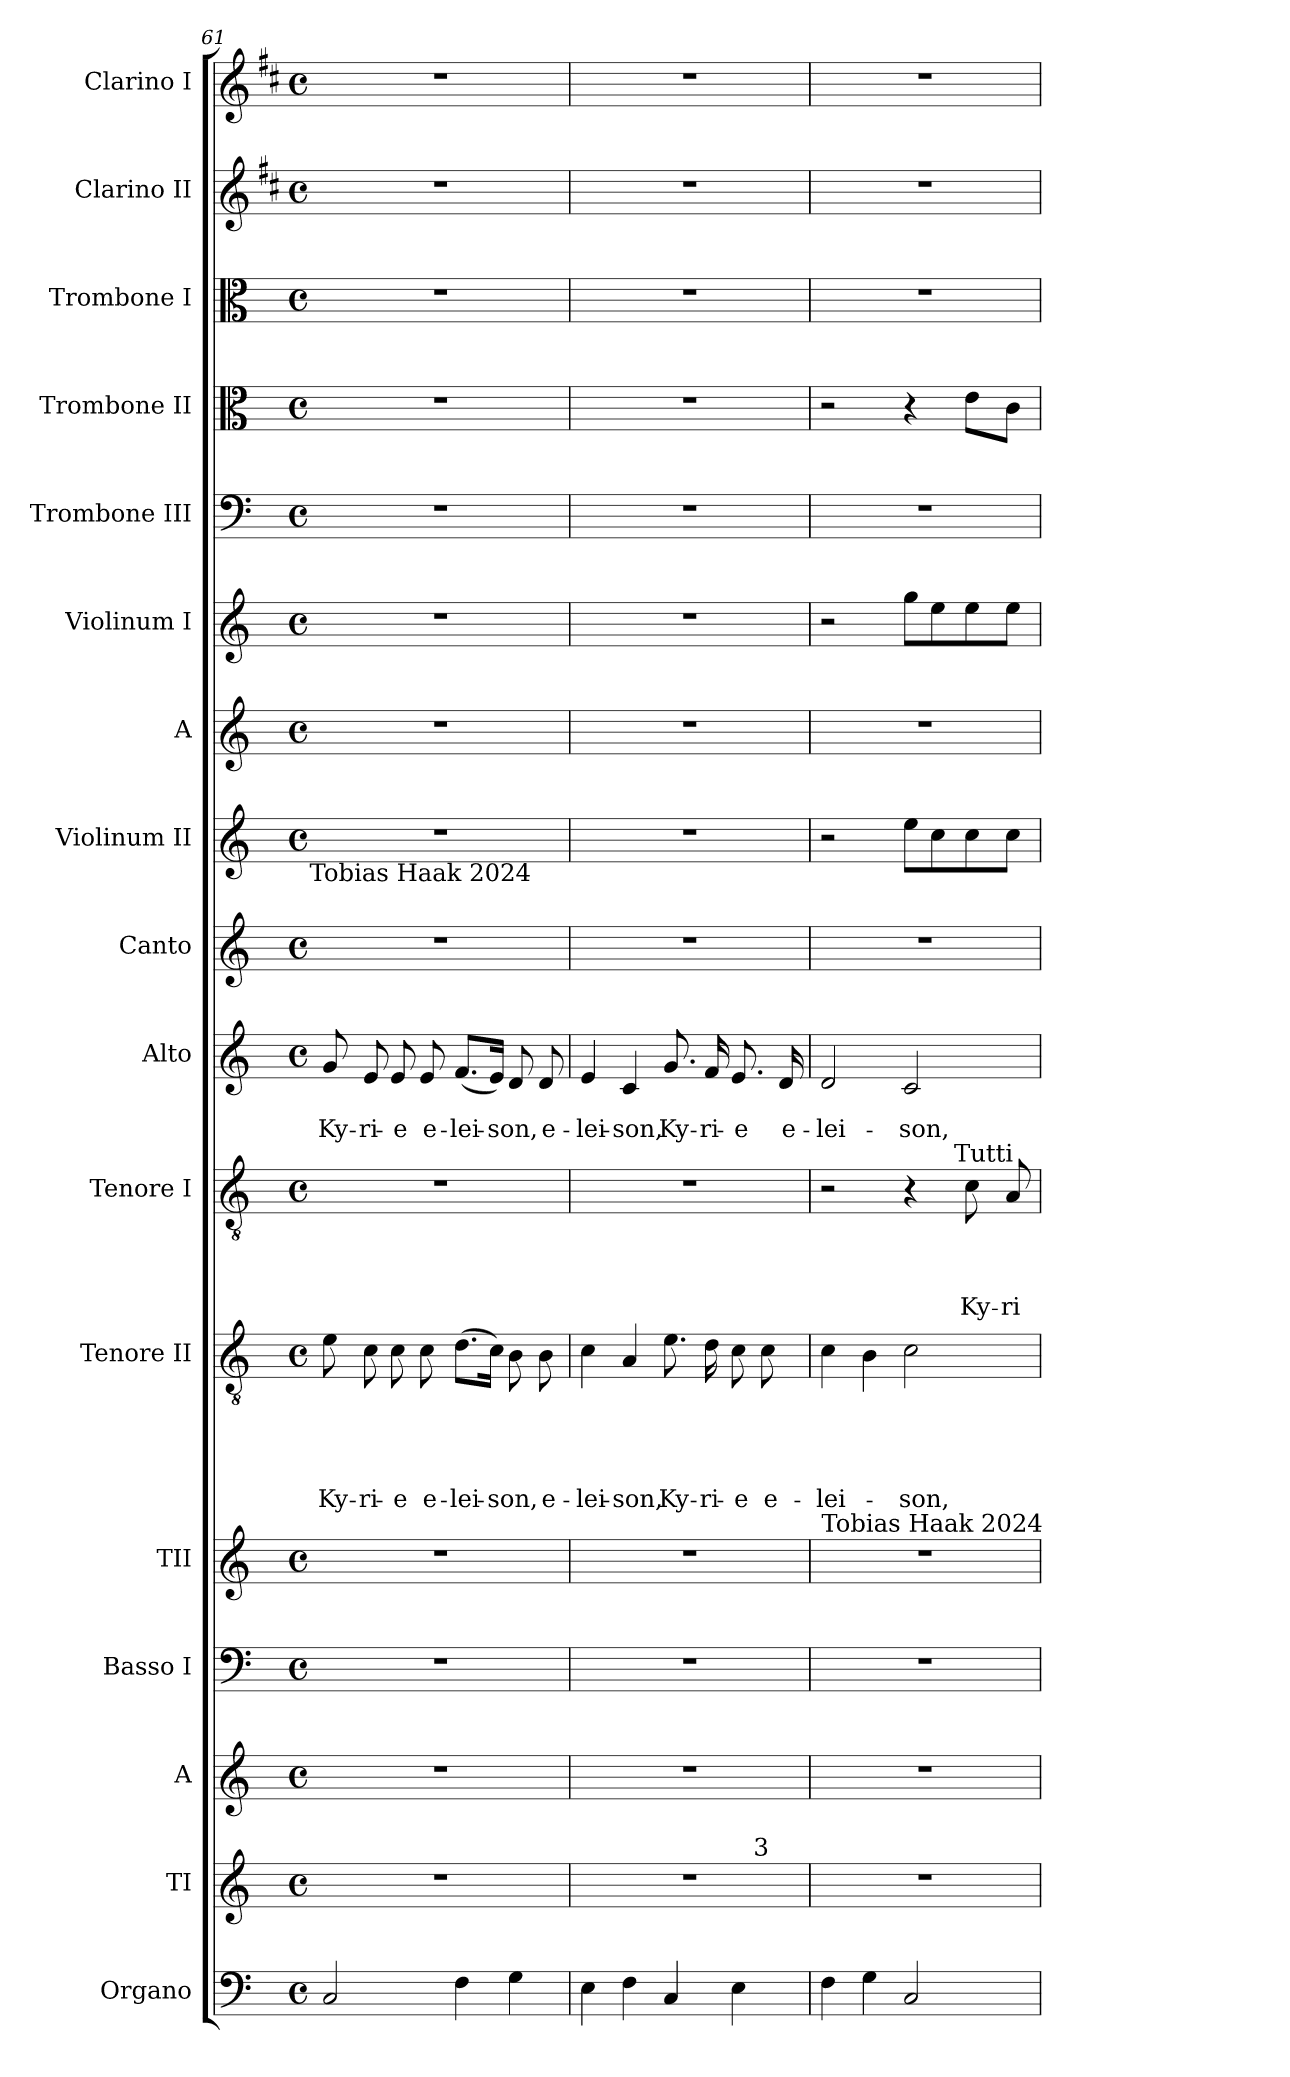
**kern	**kern	**kern	**kern	**kern	**kern	**text	**text	**text	**text	**text	**kern	**text	**text	**text	**text	**kern	**text	**text	**kern	**kern	**kern	**kern	**kern	**kern	**kern	**kern	**kern
*part17	*part16	*part15	*part14	*part13	*part12	*part12	*part12	*part12	*part12	*part12	*part11	*part11	*part11	*part11	*part11	*part10	*part10	*part10	*part9	*part8	*part7	*part6	*part5	*part4	*part3	*part2	*part1
*staff17	*staff16	*staff15	*staff14	*staff13	*staff12	*staff12	*staff12	*staff12	*staff12	*staff12	*staff11	*staff11	*staff11	*staff11	*staff11	*staff10	*staff10	*staff10	*staff9	*staff8	*staff7	*staff6	*staff5	*staff4	*staff3	*staff2	*staff1
*I"Organo	*I"TI	*I"A	*I"Basso I	*I"TII	*I"Tenore II	*	*	*	*	*	*I"Tenore I	*	*	*	*	*I"Alto	*	*	*I"Canto	*I"Violinum II	*I"A	*I"Violinum I	*I"Trombone III	*I"Trombone II	*I"Trombone I	*I"Clarino II	*I"Clarino I
*I'O	*I'TI	*I'A	*I'B I	*I'TII	*I'TII	*	*	*	*	*	*I'TI	*	*	*	*	*I'A	*	*	*I'C	*I'V II	*I'A	*I'V I	*I'Trb III	*I'Trb II	*I'Trb I	*I'Cla II	*I'Cla I
*clefF4	*clefG2	*clefG2	*clefF4	*clefG2	*clefGv2	*	*	*	*	*	*clefGv2	*	*	*	*	*clefG2	*	*	*clefG2	*clefG2	*clefG2	*clefG2	*clefF4	*clefC3	*clefC3	*clefG2	*clefG2
*	*	*	*	*	*	*	*	*	*	*	*	*	*	*	*	*	*	*	*	*	*	*	*	*	*	*ITrd1c2	*ITrd1c2
*k[]	*k[]	*k[]	*k[]	*k[]	*k[]	*	*	*	*	*	*k[]	*	*	*	*	*k[]	*	*	*k[]	*k[]	*k[]	*k[]	*k[]	*k[]	*k[]	*k[]	*k[]
*C:	*C:	*C:	*C:	*C:	*C:	*	*	*	*	*	*C:	*	*	*	*	*C:	*	*	*C:	*C:	*C:	*C:	*C:	*C:	*C:	*C:	*C:
*M4/4	*M4/4	*M4/4	*M4/4	*M4/4	*M4/4	*	*	*	*	*	*M4/4	*	*	*	*	*M4/4	*	*	*M4/4	*M4/4	*M4/4	*M4/4	*M4/4	*M4/4	*M4/4	*M4/4	*M4/4
*met(c)	*met(c)	*met(c)	*met(c)	*met(c)	*met(c)	*	*	*	*	*	*met(c)	*	*	*	*	*met(c)	*	*	*met(c)	*met(c)	*met(c)	*met(c)	*met(c)	*met(c)	*met(c)	*met(c)	*met(c)
=61	=61	=61	=61	=61	=61	=61	=61	=61	=61	=61	=61	=61	=61	=61	=61	=61	=61	=61	=61	=61	=61	=61	=61	=61	=61	=61	=61
!	!	!	!	!	!	!	!	!	!	!LO:LY:b	!	!	!	!	!	!	!	!LO:LY:b	!	!	!	!	!	!	!	!	!
*	*	*	*	*	*	*	*	*	*	*	*	*	*	*	*	*	*	*	*	*^	*	*	*	*	*	*	*
2C/	1r	1r	1r	1r	8e\	.	.	.	.	Ky-	1r	.	.	.	.	8g/	.	Ky-	1r	1r	4.ryy	1r	1r	1r	1r	1r	1r	1r
!	!	!	!	!	!	!	!	!	!	!LO:LY:b	!	!	!	!	!	!	!	!LO:LY:b	!	!	!	!	!	!	!	!	!	!
.	.	.	.	.	8c\	.	.	.	.	-ri-	.	.	.	.	.	8e/	.	-ri-	.	.	.	.	.	.	.	.	.	.
!	!	!	!	!	!	!	!	!	!	!LO:LY:b	!	!	!	!	!	!	!	!LO:LY:b	!	!	!	!	!	!	!	!	!	!
.	.	.	.	.	8c\	.	.	.	.	-e	.	.	.	.	.	8e/	.	-e	.	.	.	.	.	.	.	.	.	.
!	!	!	!	!	!	!	!	!	!	!	!	!	!	!	!	!	!	!	!	!	!LO:TX:b:cj:t=Tobias Haak 2024	!	!	!	!	!	!	!
!	!	!	!	!	!	!	!	!	!	!LO:LY:b	!	!	!	!	!	!	!	!LO:LY:b	!	!	!	!	!	!	!	!	!	!
.	.	.	.	.	8c\	.	.	.	.	e-	.	.	.	.	.	8e/	.	e-	.	.	2ryy	.	.	.	.	.	.	.
!	!	!	!	!	!	!	!	!	!	!LO:LY:b	!	!	!	!	!	!	!	!LO:LY:b	!	!	!	!	!	!	!	!	!	!
4F>\	.	.	.	.	(>8.d\L	.	.	.	.	-lei-	.	.	.	.	.	(<8.f/L	.	-lei-	.	.	.	.	.	.	.	.	.	.
.	.	.	.	.	16c\Jk)	.	.	.	.	.	.	.	.	.	.	16e/Jk)	.	.	.	.	.	.	.	.	.	.	.	.
!	!	!	!	!	!	!	!	!	!	!LO:LY:b	!	!	!	!	!	!	!	!LO:LY:b	!	!	!	!	!	!	!	!	!	!
4G\	.	.	.	.	8B\	.	.	.	.	-son,	.	.	.	.	.	8d/	.	-son,	.	.	.	.	.	.	.	.	.	.
!	!	!	!	!	!	!	!	!	!	!LO:LY:b	!	!	!	!	!	!	!	!LO:LY:b	!	!	!	!	!	!	!	!	!	!
.	.	.	.	.	8B\	.	.	.	.	e-	.	.	.	.	.	8d/	.	e-	.	.	8ryy	.	.	.	.	.	.	.
=62	=62	=62	=62	=62	=62	=62	=62	=62	=62	=62	=62	=62	=62	=62	=62	=62	=62	=62	=62	=62	=62	=62	=62	=62	=62	=62	=62	=62
!	!	!	!	!	!	!	!	!	!	!LO:LY:b	!	!	!	!	!	!	!	!LO:LY:b	!	!	!	!	!	!	!	!	!	!
*	*^	*	*	*	*	*	*	*	*	*	*	*	*	*	*	*	*	*	*	*v	*v	*	*	*	*	*	*	*
4E\	1r	2..ryy	1r	1r	1r	4c\	.	.	.	.	-lei-	1r	.	.	.	.	4e/	.	-lei-	1r	1r	1r	1r	1r	1r	1r	1r	1r
!	!	!	!	!	!	!	!	!	!	!	!LO:LY:b	!	!	!	!	!	!	!	!LO:LY:b	!	!	!	!	!	!	!	!	!
4F\	.	.	.	.	.	4A/	.	.	.	.	-son,	.	.	.	.	.	4c/	.	-son,	.	.	.	.	.	.	.	.	.
!	!	!	!	!	!	!	!	!	!	!	!LO:LY:b	!	!	!	!	!	!	!	!LO:LY:b	!	!	!	!	!	!	!	!	!
4C/	.	.	.	.	.	8.e\	.	.	.	.	Ky-	.	.	.	.	.	8.g/	.	Ky-	.	.	.	.	.	.	.	.	.
!	!	!	!	!	!	!	!	!	!	!	!LO:LY:b	!	!	!	!	!	!	!	!LO:LY:b	!	!	!	!	!	!	!	!	!
.	.	.	.	.	.	16d\	.	.	.	.	-ri-	.	.	.	.	.	16f/	.	-ri-	.	.	.	.	.	.	.	.	.
!	!	!	!	!	!	!	!	!	!	!	!LO:LY:b	!	!	!	!	!	!	!	!LO:LY:b	!	!	!	!	!	!	!	!	!
4E\	.	.	.	.	.	8c\	.	.	.	.	-e	.	.	.	.	.	8.e/	.	-e	.	.	.	.	.	.	.	.	.
!	!	!LO:TX:a:cj:t=3	!	!	!	!	!	!	!	!	!	!	!	!	!	!	!	!	!	!	!	!	!	!	!	!	!	!
!	!	!	!	!	!	!	!	!	!	!	!LO:LY:b	!	!	!	!	!	!	!	!	!	!	!	!	!	!	!	!	!
.	.	8ryy	.	.	.	8c\	.	.	.	.	e-	.	.	.	.	.	.	.	.	.	.	.	.	.	.	.	.	.
!	!	!	!	!	!	!	!	!	!	!	!	!	!	!	!	!	!	!	!LO:LY:b	!	!	!	!	!	!	!	!	!
.	.	.	.	.	.	.	.	.	.	.	.	.	.	.	.	.	16d/	.	e-	.	.	.	.	.	.	.	.	.
!!LO:PB:g=z
=63	=63	=63	=63	=63	=63	=63	=63	=63	=63	=63	=63	=63	=63	=63	=63	=63	=63	=63	=63	=63	=63	=63	=63	=63	=63	=63	=63	=63
!	!	!	!	!	!LO:TX:a:t=Tobias Haak 2024	!	!	!	!	!	!	!	!	!	!	!	!	!	!	!	!	!	!	!	!	!	!	!
!	!	!	!	!	!	!	!	!	!	!	!LO:LY:b	!	!	!	!	!	!	!	!LO:LY:b	!	!	!	!	!	!	!	!	!
*	*v	*v	*	*	*	*	*	*	*	*	*	*^	*	*	*	*	*	*	*	*	*	*	*	*	*	*	*	*
4F\	1r	1r	1r	1r	4c\	.	.	.	.	-lei-	2r	2ryy	.	.	.	.	2d/	.	-lei-	1r	2r	1r	2r	1r	2r	1r	1r	1r
4G\	.	.	.	.	4B\	.	.	.	.	.	.	.	.	.	.	.	.	.	.	.	.	.	.	.	.	.	.	.
!	!	!	!	!	!	!	!	!	!	!LO:LY:b	!	!	!	!	!	!	!	!	!LO:LY:b	!	!	!	!	!	!	!	!	!
2C</	.	.	.	.	2c\	.	.	.	.	-son,	4r	8..ryy	.	.	.	.	2c/	.	-son,	.	8ee\L	.	8gg\L	.	4r	.	.	.
.	.	.	.	.	.	.	.	.	.	.	.	.	.	.	.	.	.	.	.	.	8cc\	.	8ee\	.	.	.	.	.
!	!	!	!	!	!	!	!	!	!	!	!	!LO:TX:a:t=Tutti	!	!	!	!	!	!	!	!	!	!	!	!	!	!	!	!
.	.	.	.	.	.	.	.	.	.	.	.	4ryy	.	.	.	.	.	.	.	.	.	.	.	.	.	.	.	.
!	!	!	!	!	!	!	!	!	!	!	!	!	!	!	!	!LO:LY:b	!	!	!	!	!	!	!	!	!	!	!	!
.	.	.	.	.	.	.	.	.	.	.	8c\	.	.	.	.	Ky-	.	.	.	.	8cc\	.	8ee\	.	8e\L	.	.	.
!	!	!	!	!	!	!	!	!	!	!	!	!	!	!	!	!LO:LY:b	!	!	!	!	!	!	!	!	!	!	!	!
.	.	.	.	.	.	.	.	.	.	.	8A/	.	.	.	.	-ri-	.	.	.	.	8cc\J	.	8ee\J	.	8c\J	.	.	.
.	.	.	.	.	.	.	.	.	.	.	.	32ryy	.	.	.	.	.	.	.	.	.	.	.	.	.	.	.	.
*	*	*	*	*	*	*	*	*	*	*	*v	*v	*	*	*	*	*	*	*	*	*	*	*	*	*	*	*	*
=	=	=	=	=	=	=	=	=	=	=	=	=	=	=	=	=	=	=	=	=	=	=	=	=	=	=	=
*-	*-	*-	*-	*-	*-	*-	*-	*-	*-	*-	*-	*-	*-	*-	*-	*-	*-	*-	*-	*-	*-	*-	*-	*-	*-	*-	*-
